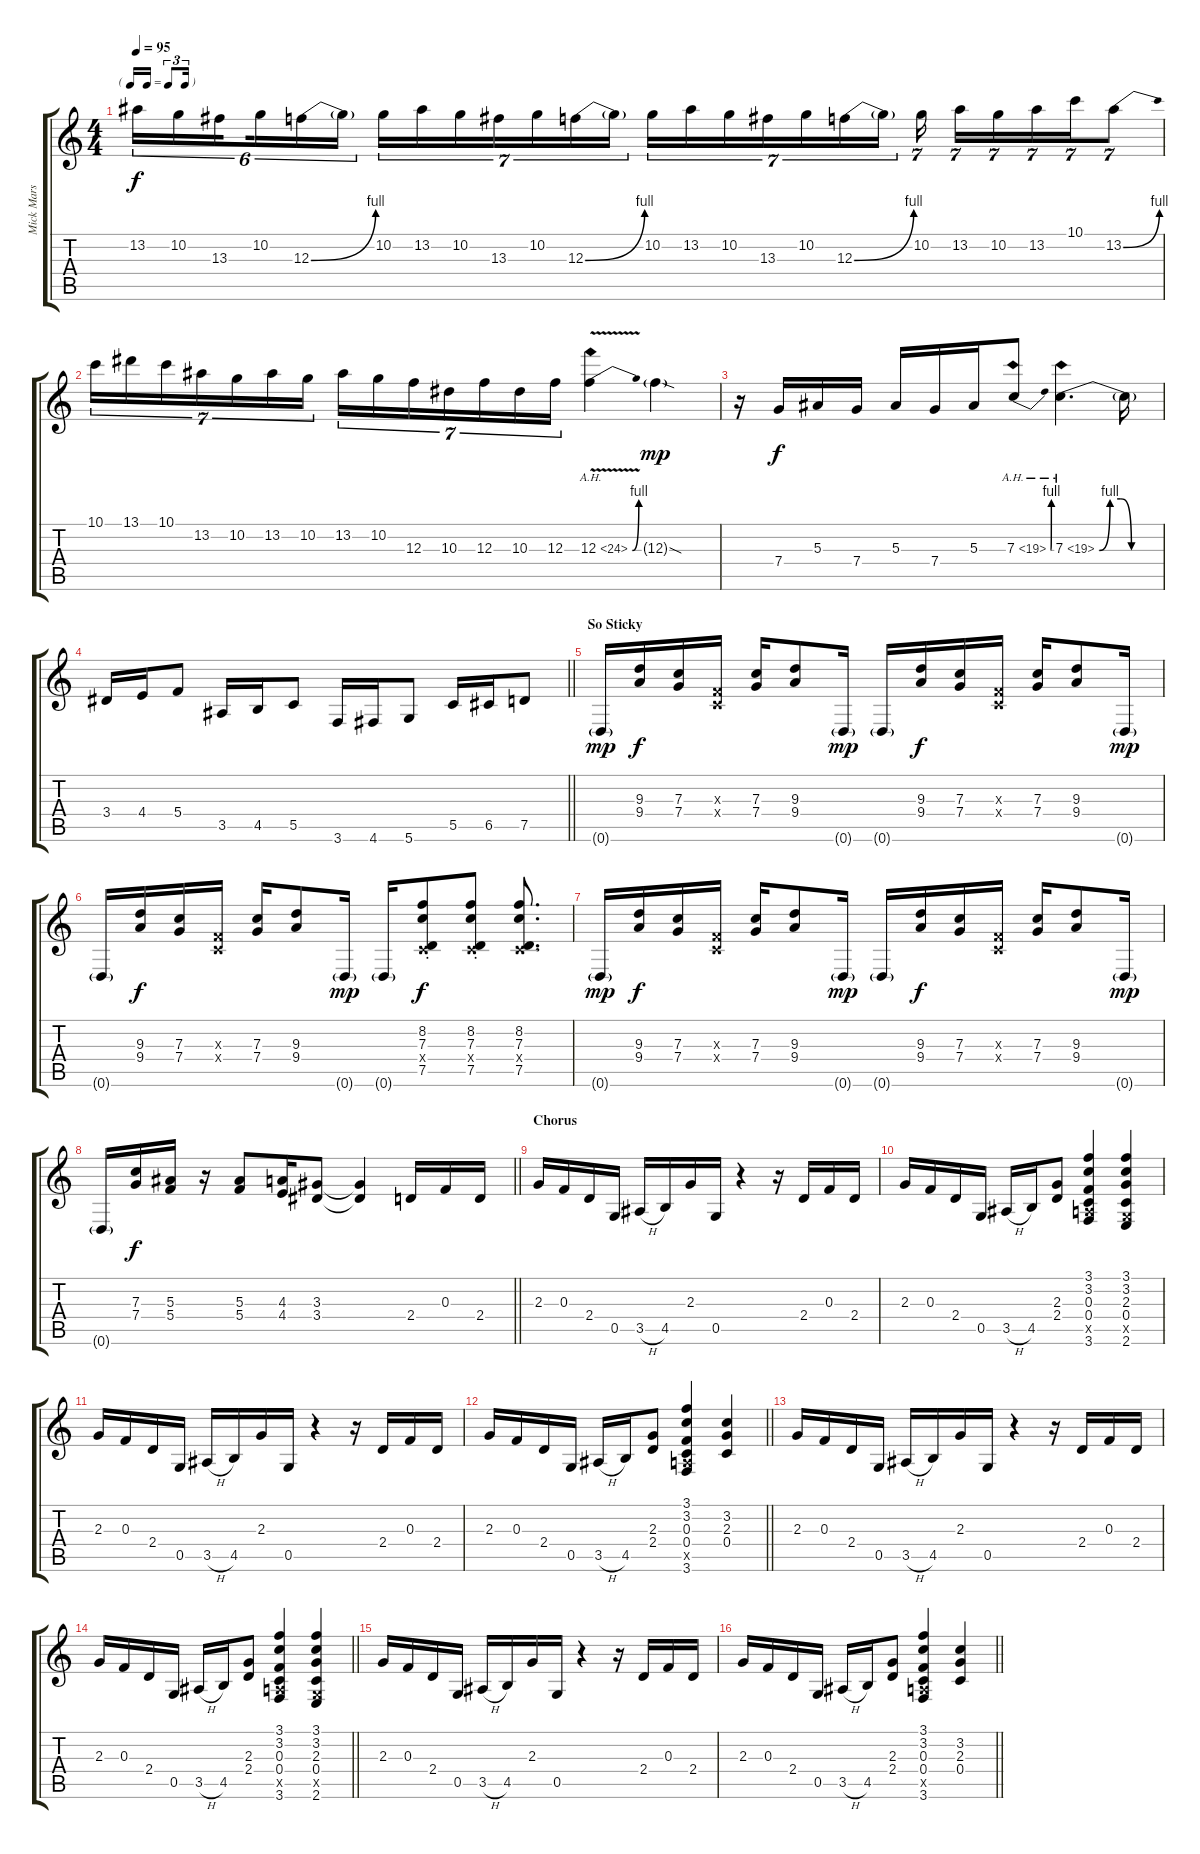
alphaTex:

\track ("Mick Mars Right" "Mick Mars ") {instrument distortionguitar}
\staff {score tabs}
\tuning (D4 A3 F3 C3 G2 D2) {hide}
\ts (4 4)
\tf triplet16th
\tempo 95
\clef g2
\ks c
13.2.16{tu (6 4) dy f} 10.2.16{tu (6 4)} 13.3.16{tu (6 4) beam splitsecondary} 10.2.16{tu (6 4)} 12.3{be (bend 0 0 60 4)}.16{tu (6 4)} 12.3{t}.16{tu (6 4)} 10.2.16{tu (7 4)} 13.2.16{tu (7 4)} 10.2.16{tu (7 4)} 13.3.16{tu (7 4)} 10.2.16{tu (7 4)} 12.3{be (bend 0 0 60 4)}.16{tu (7 4)} 12.3{t}.16{tu (7 4)} 10.2.16{tu (7 4)} 13.2.16{tu (7 4)} 10.2.16{tu (7 4)} 13.3.16{tu (7 4)} 10.2.16{tu (7 4)} 12.3{be (bend 0 0 60 4)}.16{tu (7 4)} 12.3{t}.16{tu (7 4)} 10.2.16{tu (7 4)} 13.2.16{tu (7 4)} 10.2.16{tu (7 4)} 13.2.16{tu (7 4)} 10.1.16{tu (7 4)} 13.2{be (bend 0 0 60 4)}.8{tu (7 4)} |
10.1.16{tu (7 4)} 13.1.16{tu (7 4)} 10.1.16{tu (7 4)} 13.2.16{tu (7 4)} 10.2.16{tu (7 4)} 13.2.16{tu (7 4)} 10.2.16{tu (7 4)} 13.2.16{tu (7 4)} 10.2.16{tu (7 4)} 12.3.16{tu (7 4)} 10.3.16{tu (7 4)} 12.3.16{tu (7 4)} 10.3.16{tu (7 4)} 12.3.16{tu (7 4)} 12.3{be (bend 0 0 60 4) ah 12 v}.4 12.3{sod g}.4{dy mp} |
r.16 7.4.16{dy f} 5.3.16 7.4.16 5.3.16 7.4.16 5.3.16 7.3{be (bend 0 0 60 4) ah 12}.8 7.3{be (custom 0 0 10 4 20 4 30 0 60 0) ah 12}.4{d} 7.3{t}.16 |
\barLineRight lightlight
3.4.16 4.4.16 5.4.8 3.5.16 4.5.16 5.5.8 3.6.16 4.6.16 5.6.8 5.5.16 6.5.16 7.5.8 |
\section ("" "So Sticky")
0.6{g}.16{dy mp} (9.3 9.4).16{dy f} (7.3 7.4).16 (0.3{x} 0.4{x}).16 (7.3 7.4).16 (9.3 9.4).8 0.6{g}.16{dy mp} 0.6{g}.16 (9.3 9.4).16{dy f} (7.3 7.4).16 (0.3{x} 0.4{x}).16 (7.3 7.4).16 (9.3 9.4).8 0.6{g}.16{dy mp} |
0.6{g}.16 (9.3 9.4).16{dy f} (7.3 7.4).16 (0.3{x} 0.4{x}).16 (7.3 7.4).16 (9.3 9.4).8 0.6{g}.16{dy mp} 0.6{g}.16 (8.2{st} 7.3{st} 0.4{x} 7.5{st}).8{dy f} (8.2{st} 7.3{st} 0.4{x} 7.5{st}).8 (8.2 7.3 0.4{x} 7.5).8{d} |
0.6{g}.16{dy mp} (9.3 9.4).16{dy f} (7.3 7.4).16 (0.3{x} 0.4{x}).16 (7.3 7.4).16 (9.3 9.4).8 0.6{g}.16{dy mp} 0.6{g}.16 (9.3 9.4).16{dy f} (7.3 7.4).16 (0.3{x} 0.4{x}).16 (7.3 7.4).16 (9.3 9.4).8 0.6{g}.16{dy mp} |
\barLineRight lightlight
0.6{g}.16 (7.3 7.4).16{dy f} (5.3 5.4).16 r.16 (5.3 5.4).8 (4.3 4.4).16 (3.3 3.4).8 (3.3{t} 3.4{t}).4 2.4.16 0.3.16 2.4.16 |
\section ("" "Chorus")
2.3.16 0.3.16 2.4.16 0.5.16 3.5{h}.16 4.5.16 2.3.16 0.5.16 r.4 r.16 2.4.16 0.3.16 2.4.16 |
2.3.16 0.3.16 2.4.16 0.5.16 3.5{h}.16 4.5.16 (2.3 2.4).8 (3.1 3.2 0.3 0.4 2.5{x} 3.6).4 (3.1 3.2 2.3 0.4 0.5{x} 2.6).4 |
2.3.16 0.3.16 2.4.16 0.5.16 3.5{h}.16 4.5.16 2.3.16 0.5.16 r.4 r.16 2.4.16 0.3.16 2.4.16 |
\barLineRight lightlight
2.3.16 0.3.16 2.4.16 0.5.16 3.5{h}.16 4.5.16 (2.3 2.4).8 (3.1 3.2 0.3 0.4 2.5{x} 3.6).4 (3.2 2.3 0.4).4 |
2.3.16 0.3.16 2.4.16 0.5.16 3.5{h}.16 4.5.16 2.3.16 0.5.16 r.4 r.16 2.4.16 0.3.16 2.4.16 |
\barLineRight lightlight
2.3.16 0.3.16 2.4.16 0.5.16 3.5{h}.16 4.5.16 (2.3 2.4).8 (3.1 3.2 0.3 0.4 2.5{x} 3.6).4 (3.1 3.2 2.3 0.4 0.5{x} 2.6).4 |
2.3.16 0.3.16 2.4.16 0.5.16 3.5{h}.16 4.5.16 2.3.16 0.5.16 r.4 r.16 2.4.16 0.3.16 2.4.16 |
\barLineRight lightlight
2.3.16 0.3.16 2.4.16 0.5.16 3.5{h}.16 4.5.16 (2.3 2.4).8 (3.1 3.2 0.3 0.4 2.5{x} 3.6).4 (3.2 2.3 0.4).4
